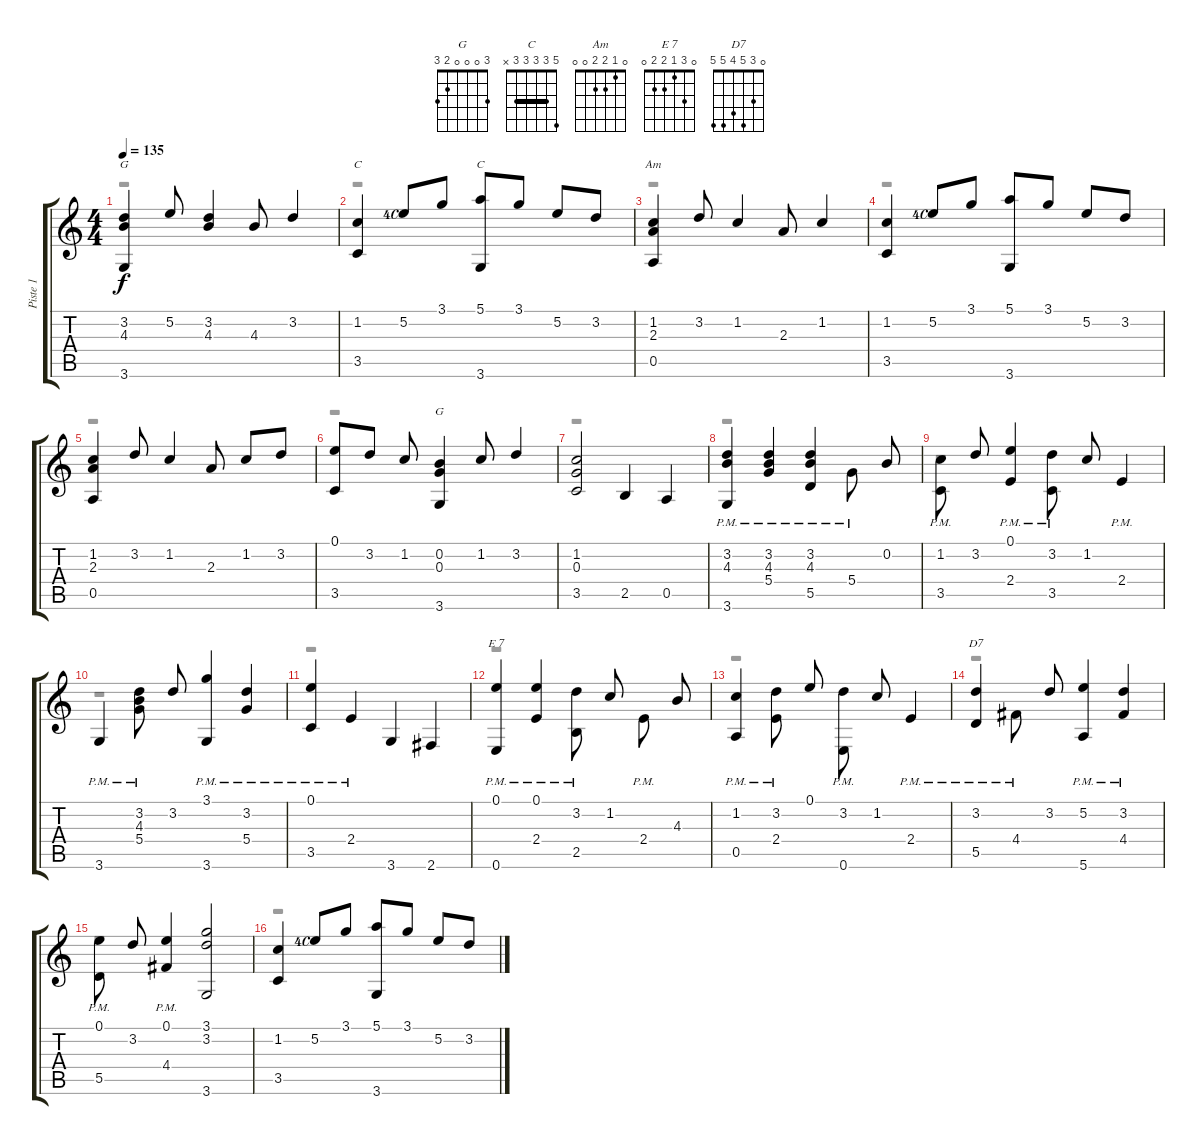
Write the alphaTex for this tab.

\track ("Piste 1" "Piste 1") {instrument acousticguitarnylon}
\staff {score tabs}
\tuning (E4 B3 G3 D3 A2 E2) {hide}
\chord ("G" 3 3 4 5 5 3) {barre 3}
\chord ("C" 0 1 0 2 3 3)
\chord ("C" 5 3 3 3 3 x) {barre 3}
\chord ("Am" 0 1 2 2 0 0)
\chord ("G" 3 0 0 0 2 3)
\chord ("E 7" 0 3 1 2 2 0)
\chord ("D7" 0 3 5 4 5 5)
\voice
\ts (4 4)
\tempo 135
\clef g2
\ks c
(3.2 4.3 3.6).4{ch "G" dy f beam Up beam split} 5.2.8{beam split} (3.2 4.3).4{beam Up} 4.3.8{beam Up beam split} 3.2.4 |
(1.2 3.5).4{ch "C"} 5.2{lf 5 rf 5}.8 3.1.8 (5.1 3.6).8{ch "C"} 3.1.8 5.2.8 3.2.8 |
(1.2 2.3 0.5).4{ch "Am" beam Up beam split} 3.2.8 1.2.4{beam split} 2.3.8{beam Up beam split} 1.2.4 |
(1.2 3.5).4 5.2{lf 5 rf 5}.8 3.1.8 (5.1 3.6).8 3.1.8 5.2.8 3.2.8 |
(1.2 2.3 0.5).4{beam Up beam split} 3.2.8 1.2.4{beam split} 2.3.8{beam Up beam split} 1.2.8 3.2.8 |
(0.1 3.5).8 3.2.8 1.2.8{beam split} (0.2 0.3 3.6).4{ch "G" beam Up beam split} 1.2.8 3.2.4 |
(1.2 0.3 3.5).2{beam Up beam split} 2.5.4 0.5.4 |
(3.2 4.3 3.6{pm}).4{beam Up beam split} (3.2 4.3 5.4{pm}).4{beam Up beam split} (3.2 4.3 5.5{pm}).4{beam Up beam split} 5.4{pm}.8{beam Down beam split} 0.2.8{beam Up} |
(1.2 3.5{pm}).8{beam Down beam split} 3.2.8 (0.1 2.4{pm}).4{beam split} (3.2 3.5{pm}).8{beam Down beam split} 1.2.8 2.4{pm}.4 |
3.6{pm}.4{beam split} (3.2 4.3 5.4{pm}).8{beam Down beam split} 3.2.8 (3.1 3.6{pm}).4 (3.2 5.4{pm}).4 |
(0.1 3.5{pm}).4 2.4{pm}.4 3.6.4 2.6.4 |
(0.1 0.6{pm}).4{ch "E 7"} (0.1 2.4{pm}).4{beam split} (3.2 2.5{pm}).8{beam Down beam split} 1.2.8{beam split} 2.4{pm}.8{beam Down beam split} 4.3.8{beam Up} |
(1.2 0.5{pm}).4{beam split} (3.2 2.4{pm}).8{beam Down beam split} 0.1.8{beam split} (3.2 0.6{pm}).8{beam Down beam split} 1.2.8 2.4{pm}.4 |
(3.2 5.5{pm}).4{ch "D7" beam split} 4.4{pm}.8{beam Down beam split} 3.2.8 (5.2 5.6{pm}).4 (3.2 4.4{pm}).4 |
(0.1 5.5{pm}).8{beam Down beam split} 3.2.8 (0.1 4.4{pm}).4 (3.1 3.2 3.6).2 |
(1.2 3.5).4 5.2{lf 5 rf 5}.8 3.1.8 (5.1 3.6).8 3.1.8 5.2.8 3.2.8
\voice
\clef g2
\ottava regular
\simile none
\ks c
r.1{dy f} |
r.1 |
r.1 |
r.1 |
r.1 |
r.1 |
r.1 |
r.1 |
r.1 |
r.1 |
r.1 |
r.1 |
r.1 |
r.1 |
r.1 |
r.1
